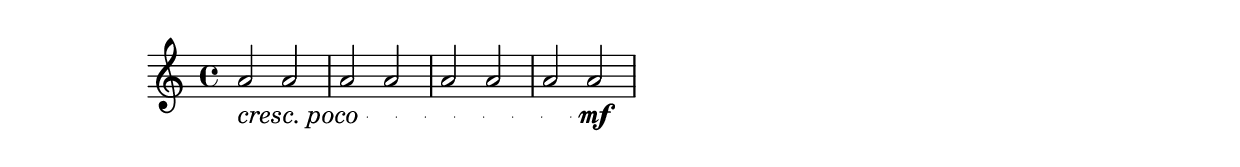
%% Do not edit this file; it is auto-generated from LSR http://lsr.dsi.unimi.it
%% This file is in the public domain.
\version "2.13.1"

\header {
  lsrtags = "expressive-marks"

%% Translation of GIT committish: dff50e8e1d3134657a6b6203b9c93826dc4cef65
  texidoces = "
Se puede modificar el texto empleado para los crescendos y
decrescendos modificando las propiedades de contexto
@code{crescendoText} y @code{decrescendoText}.  El estiloo de la
línea de extensión se puede cambiar modificando la propiedad
@code{'style} de @code{DynamicTextSpanner}.  El valor
predeterminado es @code{'hairpin} (regulador), y entre otros
valores posibles se encuentran @code{'line} (línea),
@code{'dashed-line} (línea intermitente) y @code{'dotted-line}
(línea de puntos):

"
  doctitlees = "Cambiar el texto y los estilos de objeto de extensión para las indicaciones dinámicas textuales"
  
%% Translation of GIT committish: 6ce7f350682dfa99af97929be1dec6b9f1cbc01a
texidocde = "
Der Text, der für Crescendo und Decrescendo gestzt wird, kann geändert
werden, indem man die Eigenschaften @code{crescendoText} und
@code{decrescendoText} verändert.  Der Stil des Streckers kann auch
geändert werden, indem die @code{'style}-Eigenschaft des
@code{DynamicTextSpanner} beeinflusst wird.  Der Standardwert ist
@code{'hairpin}, ander Möglichkeiten sind @code{'line}, @code{'dashed-line}
und @code{'dotted-line}:
"
  doctitlede = "Text und Strecker-Stile für Dynamik-Texte ändern"

  texidoc = "
The text used for crescendos and decrescendos can be changed by
modifying the context properties @code{crescendoText} and
@code{decrescendoText}. The style of the spanner line can be changed by
modifying the @code{'style} property of @code{DynamicTextSpanner}.  The
default value is @code{'hairpin}, and other possible values include
@code{'line}, @code{'dashed-line} and @code{'dotted-line}. 

"
  doctitle = "Changing text and spanner styles for text dynamics"
} % begin verbatim

\relative c'' {
  \set crescendoText = \markup { \italic { cresc. poco } }
  \set crescendoSpanner = #'text
  \override DynamicTextSpanner #'style = #'dotted-line
  a2\< a
  a2 a
  a2 a
  a2 a\mf
}
